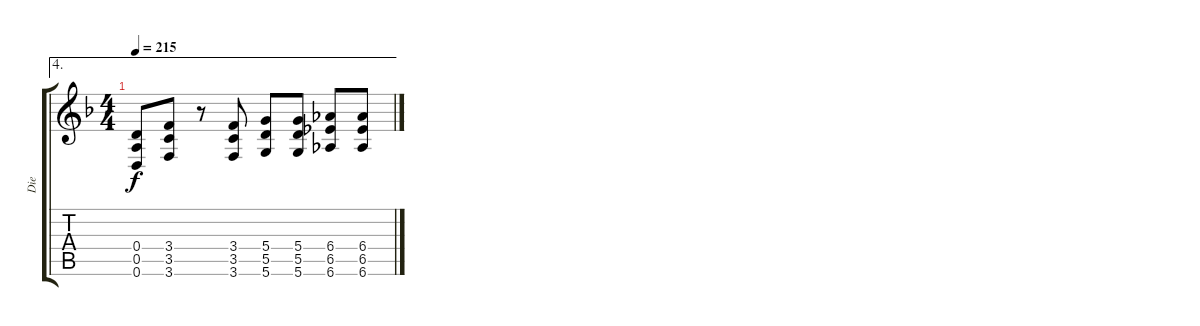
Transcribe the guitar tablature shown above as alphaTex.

\track ("Die" "Die") {instrument distortionguitar}
\staff {score tabs}
\tuning (E4 B3 G3 D3 A2 D2) {hide}
\ae 4
\ts (4 4)
\tempo 215
\clef g2
\ks f
(0.4 0.5 0.6).8{dy f} (3.4 3.5 3.6).8 r.8 (3.4 3.5 3.6).8 (5.4 5.5 5.6).8 (5.4 5.5 5.6).8 (6.4 6.5 6.6).8 (6.4 6.5 6.6).8
